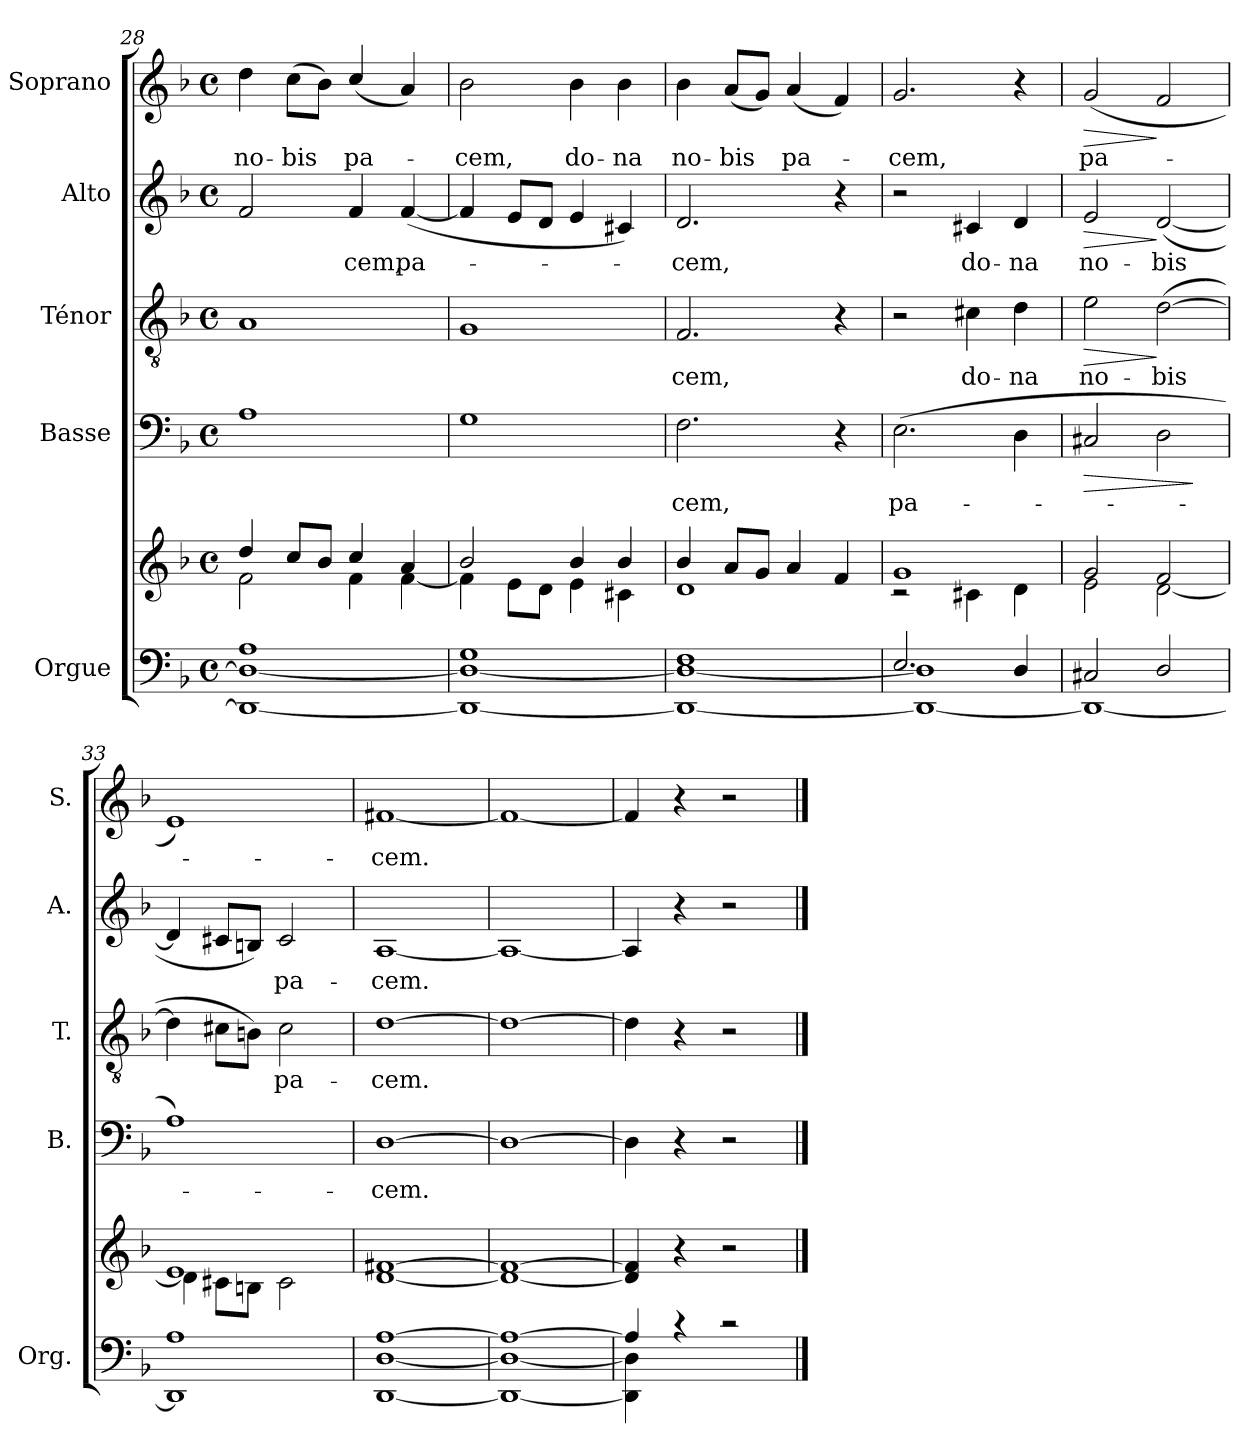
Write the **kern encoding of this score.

**kern	**kern	**kern	**text	**dynam	**kern	**text	**dynam	**kern	**text	**dynam	**kern	**text	**dynam
*part5	*part5	*part4	*part4	*part4	*part3	*part3	*part3	*part2	*part2	*part2	*part1	*part1	*part1
*staff6	*staff5	*staff4	*staff4	*staff4	*staff3	*staff3	*staff3	*staff2	*staff2	*staff2	*staff1	*staff1	*staff1
*I"Orgue	*	*I"Basse	*	*	*I"Ténor	*	*	*I"Alto	*	*	*I"Soprano	*	*
*I'Org.	*	*I'B.	*	*	*I'T.	*	*	*I'A.	*	*	*I'S.	*	*
*clefF4	*clefG2	*clefF4	*	*	*clefGv2	*	*	*clefG2	*	*	*clefG2	*	*
*	*	*	*	*	*ITrd7c12	*	*	*	*	*	*	*	*
*k[b-]	*k[b-]	*k[b-]	*	*	*k[b-]	*	*	*k[b-]	*	*	*k[b-]	*	*
*d:	*d:	*d:	*	*	*d:	*	*	*d:	*	*	*d:	*	*
*M4/4	*M4/4	*M4/4	*	*	*M4/4	*	*	*M4/4	*	*	*M4/4	*	*
*met(c)	*met(c)	*met(c)	*	*	*met(c)	*	*	*met(c)	*	*	*met(c)	*	*
=28	=28	=28	=28	=28	=28	=28	=28	=28	=28	=28	=28	=28	=28
*^	*^	*	*	*	*	*	*	*	*	*	*	*	*
!	!	!	!	!	!	!	!	!	!	!	!	!	!	!LO:LY:b	!
1A	1DD_ 1D_	4dd/	2f\	1A	.	.	1AA	.	.	2f/	.	.	4dd\	no-	.
!	!	!	!	!	!	!	!	!	!	!	!	!	!	!LO:LY:b	!
.	.	8cc/L	.	.	.	.	.	.	.	.	.	.	(>8cc\L	-bis	.
.	.	8b-/J	.	.	.	.	.	.	.	.	.	.	8b-\J)	.	.
!	!	!	!	!	!	!	!	!	!	!	!LO:LY:b	!	!	!LO:LY:b	!
.	.	4cc/	4f\	.	.	.	.	.	.	4f/	-cem,	.	(<4cc/	pa-	.
!	!	!	!	!	!	!	!	!	!	!	!LO:LY:b	!	!	!	!
.	.	4a/	[<4f\	.	.	.	.	.	.	(<[<4f/	pa-	.	4a/)	.	.
=29	=29	=29	=29	=29	=29	=29	=29	=29	=29	=29	=29	=29	=29	=29	=29
!	!	!	!	!	!	!	!	!	!	!	!	!	!	!LO:LY:b	!
1G	1DD_ 1D_	2b-/	4f\]	1G	.	.	1GG	.	.	4f/]	.	.	2b-\	-cem,	.
.	.	.	8e\L	.	.	.	.	.	.	8e/L	.	.	.	.	.
.	.	.	8d\J	.	.	.	.	.	.	8d/J	.	.	.	.	.
!	!	!	!	!	!	!	!	!	!	!	!	!	!	!LO:LY:b	!
.	.	4b-/	4e\	.	.	.	.	.	.	4e/	.	.	4b-\	do-	.
!	!	!	!	!	!	!	!	!	!	!	!	!	!	!LO:LY:b	!
.	.	4b-/	4c#X\	.	.	.	.	.	.	4c#X/)	.	.	4b-\	-na	.
!!LO:LB:g=z
=30	=30	=30	=30	=30	=30	=30	=30	=30	=30	=30	=30	=30	=30	=30	=30
!	!	!	!	!	!LO:LY:b	!	!	!LO:LY:b	!	!	!LO:LY:b	!	!	!LO:LY:b	!
1F	1DD_ 1D_	4b-/	1d	2.F\	-cem,	.	2.FF/	-cem,	.	2.d/	-cem,	.	4b-\	no-	.
!	!	!	!	!	!	!	!	!	!	!	!	!	!	!LO:LY:b	!
.	.	8a/L	.	.	.	.	.	.	.	.	.	.	(<8a/L	-bis	.
.	.	8g/J	.	.	.	.	.	.	.	.	.	.	8g/J)	.	.
!	!	!	!	!	!	!	!	!	!	!	!	!	!	!LO:LY:b	!
.	.	4a/	.	.	.	.	.	.	.	.	.	.	(<4a/	pa-	.
.	.	4f/	.	4r	.	.	4r	.	.	4r	.	.	4f/)	.	.
=31	=31	=31	=31	=31	=31	=31	=31	=31	=31	=31	=31	=31	=31	=31	=31
!	!	!	!	!	!LO:LY:b	!	!	!	!	!	!	!	!	!LO:LY:b	!
2.E/	1DD_ 1D]	1g	2rc	(>2.E\	pa-	.	2r	.	.	2r	.	.	2.g/	-cem,	.
!	!	!	!	!	!	!	!	!LO:LY:b	!	!	!LO:LY:b	!	!	!	!
.	.	.	4c#X\	.	.	.	4C#X\	do-	.	4c#X/	do-	.	.	.	.
!	!	!	!	!	!	!	!	!LO:LY:b	!	!	!LO:LY:b	!	!	!	!
4D/	.	.	4d\	4D\	.	.	4D\	-na	.	4d/	-na	.	4r	.	.
=32	=32	=32	=32	=32	=32	=32	=32	=32	=32	=32	=32	=32	=32	=32	=32
!	!	!	!	!	!	!LO:HP:b	!	!LO:LY:b	!LO:HP:b	!	!LO:LY:b	!LO:HP:b	!	!LO:LY:b	!LO:HP:b
2C#X/	1DD_	2g/	2e\	2C#X/	.	>	2E\	no-	>	2e/	no-	>	(<2g/	pa-	>
!	!	!	!	!	!	!	!	!LO:LY:b	!	!	!LO:LY:b	!	!	!	!
2D/	.	2f/	[<2d\	2D\	.	.	(>[>2D\	-bis	]	(<[<2d/	-bis	]	2f/	.	]
*v	*v	*	*	*	*	*	*	*	*	*	*	*	*	*	*
*	*v	*v	*	*	*	*	*	*	*	*	*	*	*	*
.	.	.	.	]	.	.	.	.	.	.	.	.	.
=33	=33	=33	=33	=33	=33	=33	=33	=33	=33	=33	=33	=33	=33
*^	*^	*	*	*	*	*	*	*	*	*	*	*	*
1A	1DD]	1e	4d\]	1A)	.	.	4D\]	.	.	4d/]	.	.	1e)	.	.
.	.	.	8c#X\L	.	.	.	8C#X\L	.	.	8c#X/L	.	.	.	.	.
.	.	.	8Bn\J	.	.	.	8BBn\J)	.	.	8Bn/J)	.	.	.	.	.
!	!	!	!	!	!	!	!	!LO:LY:b	!	!	!LO:LY:b	!	!	!	!
.	.	.	2c#\	.	.	.	2C#\	pa-	.	2c#/	pa-	.	.	.	.
=34	=34	=34	=34	=34	=34	=34	=34	=34	=34	=34	=34	=34	=34	=34	=34
!	!	!	!	!	!LO:LY:b	!	!	!LO:LY:b	!	!	!LO:LY:b	!	!	!LO:LY:b	!
*	*	*v	*v	*	*	*	*	*	*	*	*	*	*	*	*
[>1A	[<1DD [<1D	[<1d [>1f#X	[>1D	-cem.	.	[>1D	-cem.	.	[<1A	-cem.	.	[<1f#X	-cem.	.
=35	=35	=35	=35	=35	=35	=35	=35	=35	=35	=35	=35	=35	=35	=35
1A_	1DD_ 1D_	1d_ 1f#_	1D_	.	.	1D_	.	.	1A_	.	.	1f#_	.	.
=36	=36	=36	=36	=36	=36	=36	=36	=36	=36	=36	=36	=36	=36	=36
4A/]	4DD\] 4D\]	4d/] 4f#/]	4D\]	.	.	4D\]	.	.	4A/]	.	.	4f#/]	.	.
4rc	2.ryy	4r	4r	.	.	4r	.	.	4r	.	.	4r	.	.
2rc	.	2r	2r	.	.	2r	.	.	2r	.	.	2r	.	.
*v	*v	*	*	*	*	*	*	*	*	*	*	*	*	*
==	==	==	==	==	==	==	==	==	==	==	==	==	==
*-	*-	*-	*-	*-	*-	*-	*-	*-	*-	*-	*-	*-	*-
